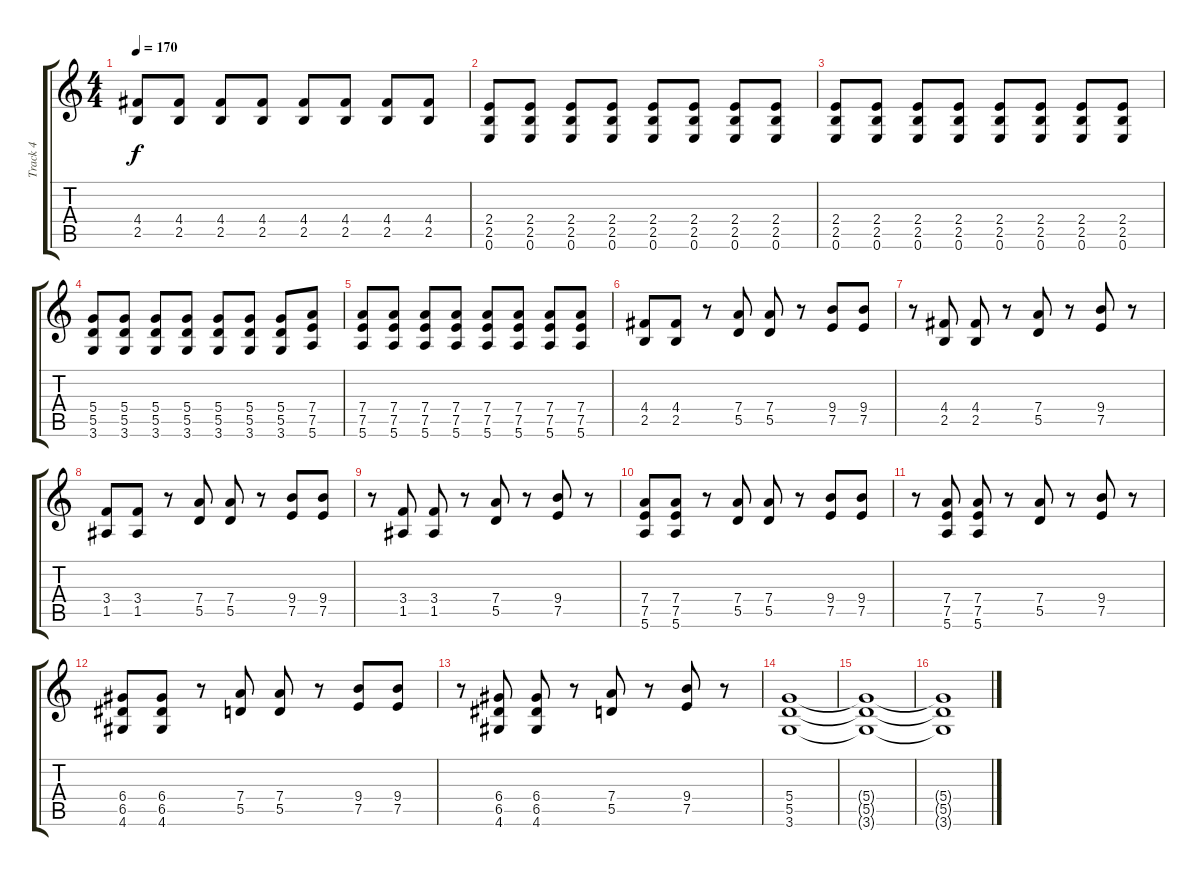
\track ("Track 4" "Track 4") {instrument distortionguitar}
\staff {score tabs}
\tuning (E4 B3 G3 D3 A2 E2) {hide}
\ts (4 4)
\tempo 170
\clef g2
\ks c
(4.4 2.5).8{dy f} (4.4 2.5).8 (4.4 2.5).8 (4.4 2.5).8 (4.4 2.5).8 (4.4 2.5).8 (4.4 2.5).8 (4.4 2.5).8 |
(2.4 2.5 0.6).8 (2.4 2.5 0.6).8 (2.4 2.5 0.6).8 (2.4 2.5 0.6).8 (2.4 2.5 0.6).8 (2.4 2.5 0.6).8 (2.4 2.5 0.6).8 (2.4 2.5 0.6).8 |
(2.4 2.5 0.6).8 (2.4 2.5 0.6).8 (2.4 2.5 0.6).8 (2.4 2.5 0.6).8 (2.4 2.5 0.6).8 (2.4 2.5 0.6).8 (2.4 2.5 0.6).8 (2.4 2.5 0.6).8 |
(5.4 5.5 3.6).8 (5.4 5.5 3.6).8 (5.4 5.5 3.6).8 (5.4 5.5 3.6).8 (5.4 5.5 3.6).8 (5.4 5.5 3.6).8 (5.4 5.5 3.6).8 (7.4 7.5 5.6).8 |
(7.4 7.5 5.6).8 (7.4 7.5 5.6).8 (7.4 7.5 5.6).8 (7.4 7.5 5.6).8 (7.4 7.5 5.6).8 (7.4 7.5 5.6).8 (7.4 7.5 5.6).8 (7.4 7.5 5.6).8 |
(4.4 2.5).8 (4.4 2.5).8 r.8 (7.4 5.5).8 (7.4 5.5).8 r.8 (9.4 7.5).8 (9.4 7.5).8 |
r.8 (4.4 2.5).8 (4.4 2.5).8 r.8 (7.4 5.5).8 r.8 (9.4 7.5).8 r.8 |
(3.4 1.5).8 (3.4 1.5).8 r.8 (7.4 5.5).8 (7.4 5.5).8 r.8 (9.4 7.5).8 (9.4 7.5).8 |
r.8 (3.4 1.5).8 (3.4 1.5).8 r.8 (7.4 5.5).8 r.8 (9.4 7.5).8 r.8 |
(7.4 7.5 5.6).8 (7.4 7.5 5.6).8 r.8 (7.4 5.5).8 (7.4 5.5).8 r.8 (9.4 7.5).8 (9.4 7.5).8 |
r.8 (7.4 7.5 5.6).8 (7.4 7.5 5.6).8 r.8 (7.4 5.5).8 r.8 (9.4 7.5).8 r.8 |
(6.4 6.5 4.6).8 (6.4 6.5 4.6).8 r.8 (7.4 5.5).8 (7.4 5.5).8 r.8 (9.4 7.5).8 (9.4 7.5).8 |
r.8 (6.4 6.5 4.6).8 (6.4 6.5 4.6).8 r.8 (7.4 5.5).8 r.8 (9.4 7.5).8 r.8 |
(5.4 5.5 3.6).1{volume 0} |
(5.4{t} 5.5{t} 3.6{t}).1{volume 13} |
(5.4{t} 5.5{t} 3.6{t}).1{volume 8}
